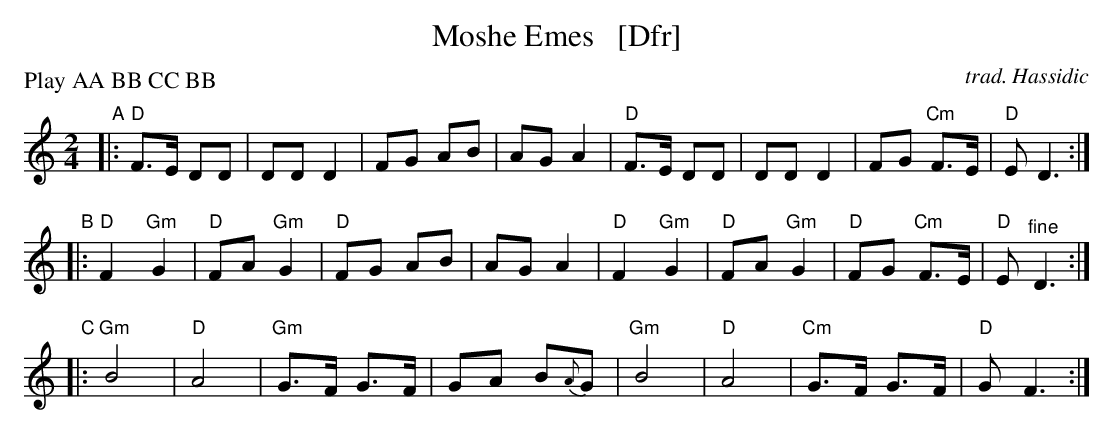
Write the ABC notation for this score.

X:1
T: Moshe Emes   [Dfr]
M: 2/4
L: 1/8
O: trad. Hassidic
P: Play AA BB CC BB
K: _B_e^F	% D freygish
"A"\
|:"D"F>E DD | DD D2 | FG AB | AG A2 \
| "D"F>E DD | DD D2 | FG "Cm"F>E | "D"E D3 :|
"B"\
|:"D"F2 "Gm"G2 | "D"FA "Gm"G2 | "D"FG AB | AG A2 \
| "D"F2 "Gm"G2 | "D"FA "Gm"G2 | "D"FG "Cm"F>E | "D"E "^fine"D3 :|
"C"\
|:"Gm"B4 | "D"A4 | "Gm"G>F G>F | GA B{A}G \
| "Gm"B4 | "D"A4 | "Cm"G>F G>F | "D"G F3 :|
